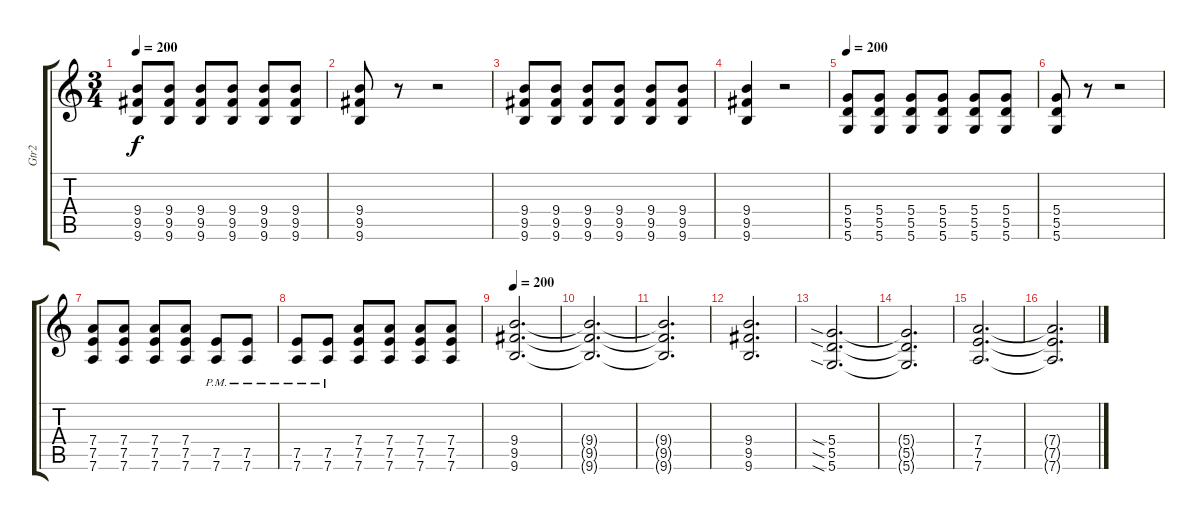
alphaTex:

\track ("Gtr2" "Gtr2") {instrument distortionguitar}
\staff {score tabs}
\tuning (E4 B3 G3 D3 A2 D2) {hide}
\ts (3 4)
\tempo 200
\clef g2
\ks c
(9.4 9.5 9.6).8{dy f} (9.4 9.5 9.6).8 (9.4 9.5 9.6).8 (9.4 9.5 9.6).8 (9.4 9.5 9.6).8 (9.4 9.5 9.6).8 |
(9.4 9.5 9.6).8 r.8 r.2 |
(9.4 9.5 9.6).8 (9.4 9.5 9.6).8 (9.4 9.5 9.6).8 (9.4 9.5 9.6).8 (9.4 9.5 9.6).8 (9.4 9.5 9.6).8 |
(9.4 9.5 9.6).4 r.2 |
\tempo 200
(5.4 5.5 5.6).8{instrument distortionguitar} (5.4 5.5 5.6).8 (5.4 5.5 5.6).8 (5.4 5.5 5.6).8 (5.4 5.5 5.6).8 (5.4 5.5 5.6).8 |
(5.4 5.5 5.6).8 r.8 r.2 |
(7.4 7.5 7.6).8 (7.4 7.5 7.6).8 (7.4 7.5 7.6).8 (7.4 7.5 7.6).8 (7.5{pm} 7.6{pm}).8 (7.5{pm} 7.6{pm}).8 |
(7.5{pm} 7.6{pm}).8 (7.5{pm} 7.6{pm}).8 (7.4 7.5 7.6).8 (7.4 7.5 7.6).8 (7.4 7.5 7.6).8 (7.4 7.5 7.6).8 |
\tempo 200
(9.4 9.5 9.6).2{d} |
(9.4{t} 9.5{t} 9.6{t}).2{d} |
(9.4{t} 9.5{t} 9.6{t}).2{d} |
(9.4 9.5 9.6).2{d} |
(5.4{sia} 5.5{sia} 5.6{sia}).2{d} |
(5.4{t} 5.5{t} 5.6{t}).2{d} |
(7.4 7.5 7.6).2{d} |
(7.4{t} 7.5{t} 7.6{t}).2{d}
